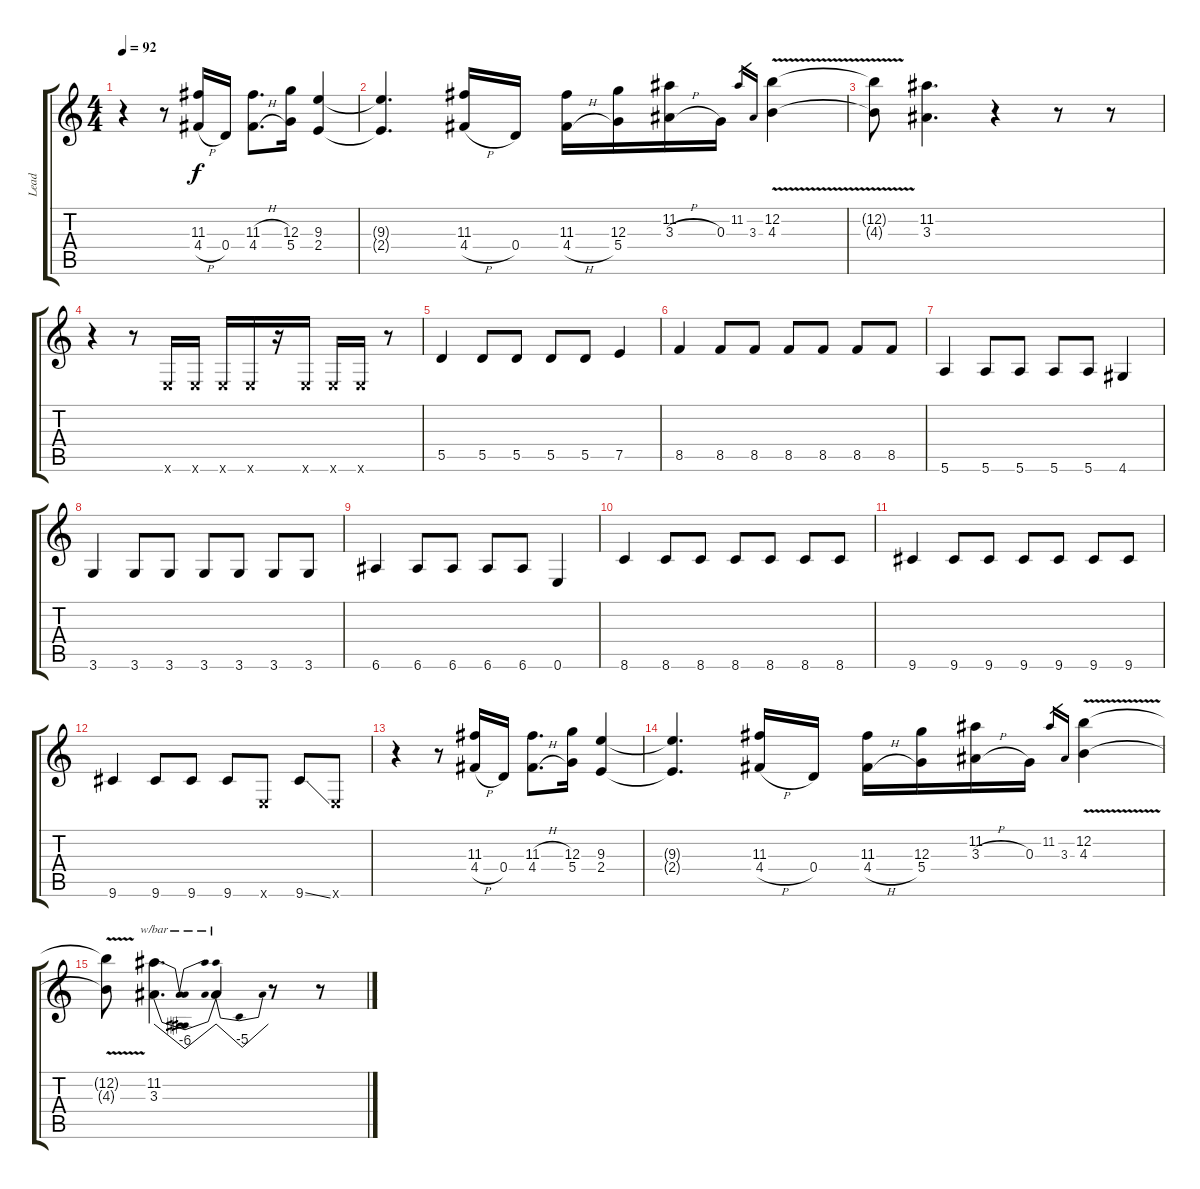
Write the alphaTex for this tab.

\track ("Lead" "Lead") {instrument overdrivenguitar}
\staff {score tabs}
\tuning (E4 B3 G3 D3 A2 E2) {hide}
\ts (4 4)
\tempo 92
\clef g2
\ks c
r.4{dy f} r.8 (11.3 4.4{h}).16 0.4.16 (11.3{h} 4.4{h}).8{d} (12.3 5.4).16 (9.3 2.4).4 |
(9.3{t} 2.4{t}).4{d} (11.3 4.4{h}).16 0.4.16 (11.3 4.4{h}).16 (12.3 5.4).16 (11.2 3.3{h}).16 0.3.16 11.2.16{gr} 3.3.16{gr} (12.2{v} 4.3{v}).4 |
(12.2{t} 4.3{t}).8 (11.2 3.3).4{d} r.4 r.8 r.8 |
r.4 r.8 0.6{x}.16 0.6{x}.16 0.6{x}.16 0.6{x}.16 r.16 0.6{x}.16 0.6{x}.16 0.6{x}.16 r.8 |
5.5.4 5.5.8 5.5.8 5.5.8 5.5.8 7.5.4 |
8.5.4 8.5.8 8.5.8 8.5.8 8.5.8 8.5.8 8.5.8 |
5.6.4 5.6.8 5.6.8 5.6.8 5.6.8 4.6.4 |
3.6.4 3.6.8 3.6.8 3.6.8 3.6.8 3.6.8 3.6.8 |
6.6.4 6.6.8 6.6.8 6.6.8 6.6.8 0.6.4 |
8.6.4 8.6.8 8.6.8 8.6.8 8.6.8 8.6.8 8.6.8 |
9.6.4 9.6.8 9.6.8 9.6.8 9.6.8 9.6.8 9.6.8 |
9.6.4 9.6.8 9.6.8 9.6.8 0.6{x}.8 9.6{ss}.8 0.6{x}.8 |
r.4 r.8 (11.3 4.4{h}).16 0.4.16 (11.3{h} 4.4{h}).8{d} (12.3 5.4).16 (9.3 2.4).4 |
(9.3{t} 2.4{t}).4{d} (11.3 4.4{h}).16 0.4.16 (11.3 4.4{h}).16 (12.3 5.4).16 (11.2 3.3{h}).16 0.3.16 11.2.16{gr} 3.3.16{gr} (12.2{v} 4.3{v}).4 |
(12.2{t} 4.3{t}).8 (11.2 3.3).4{d tbe (dip default 0 0 30 -24 60 0)} 3.3{t}.4{tbe (dip default 0 0 30 -20 60 0)} r.8 r.8
